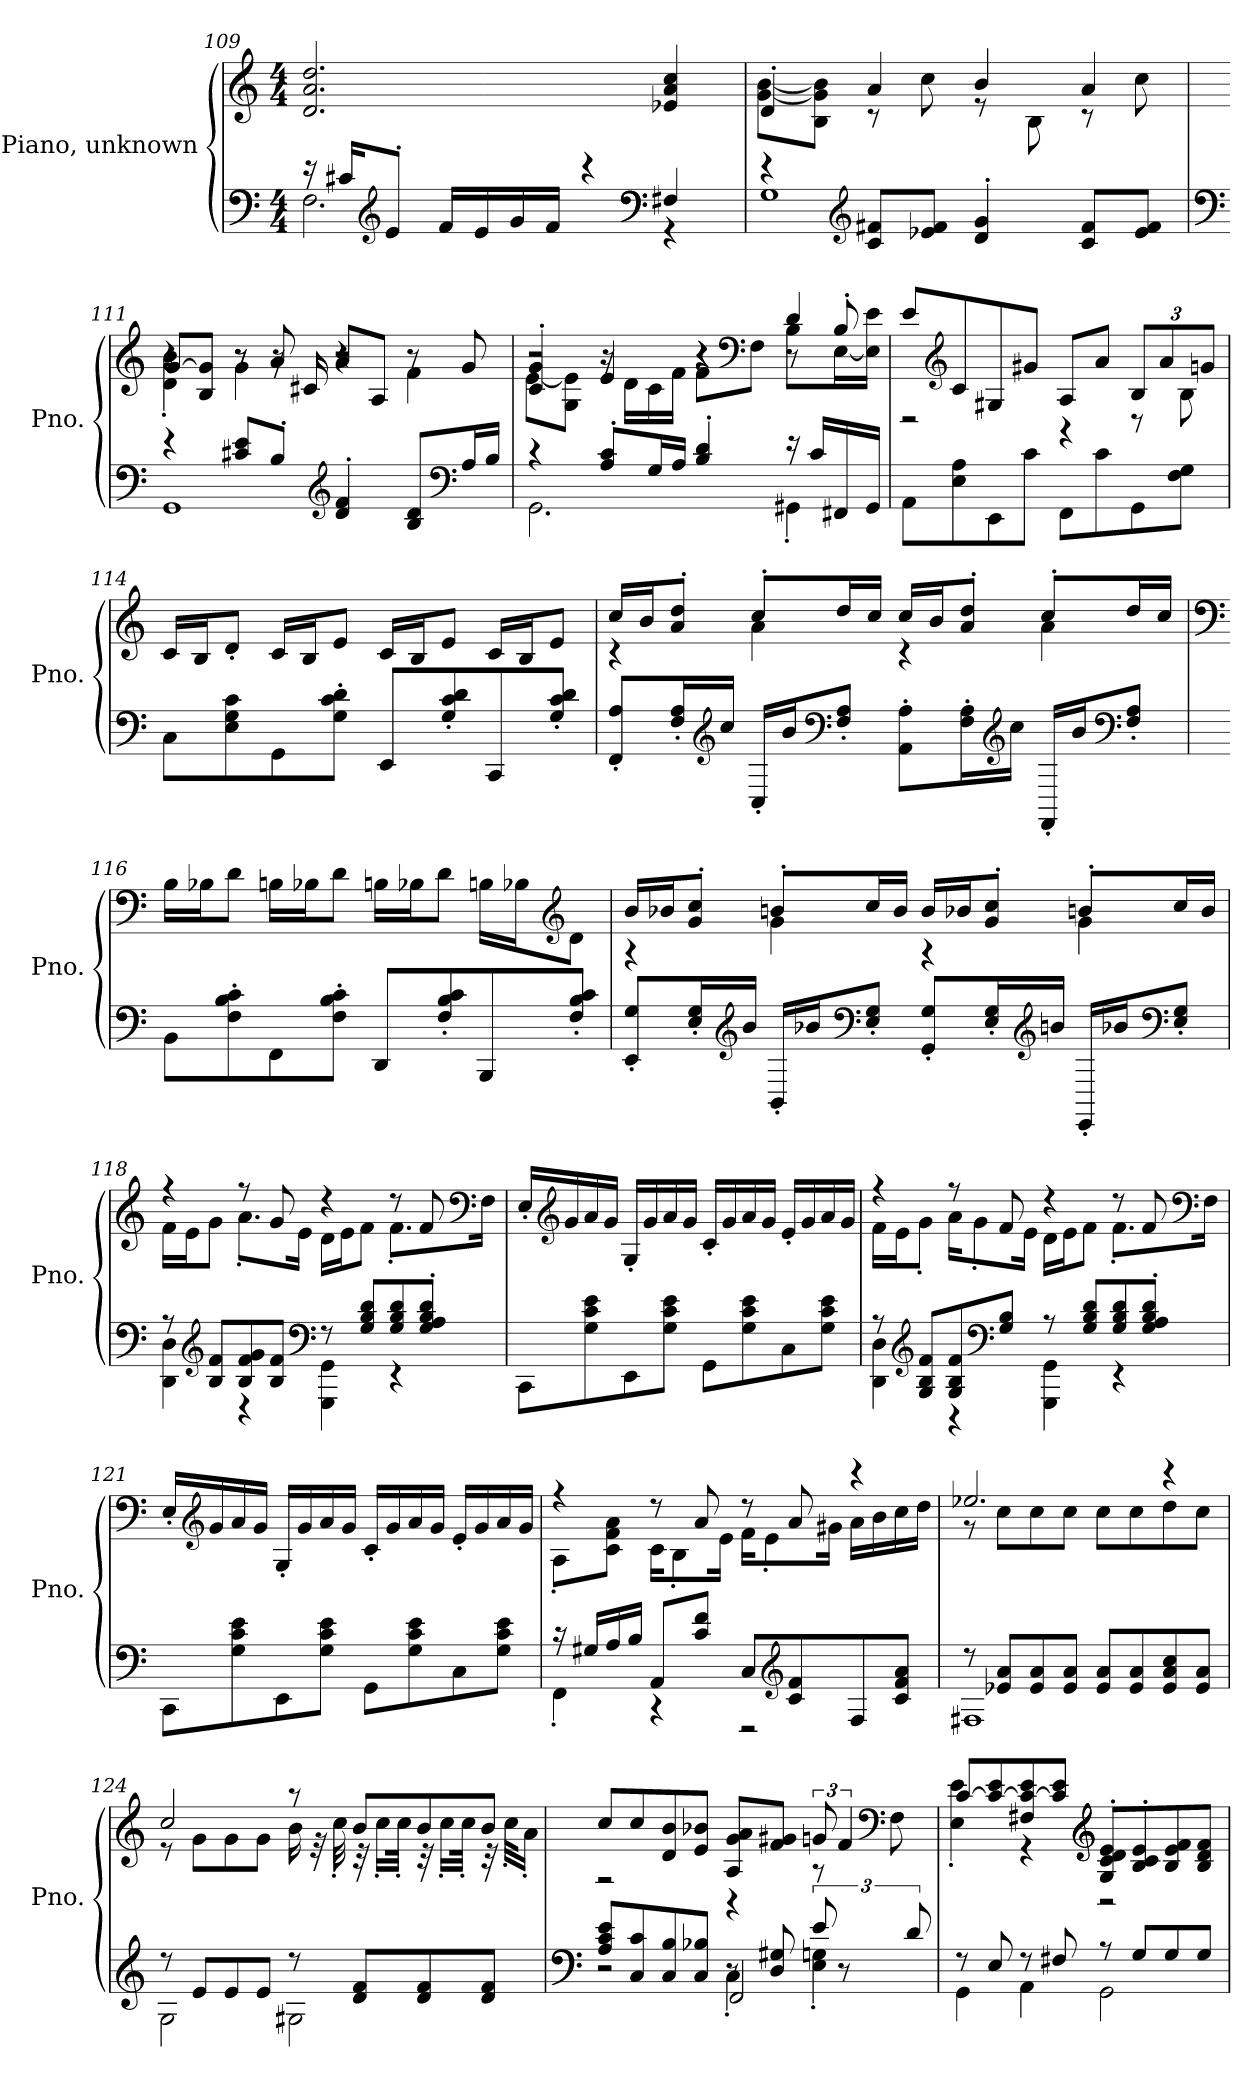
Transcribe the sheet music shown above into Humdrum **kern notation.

**kern	**kern
*part1	*part1
*staff2	*staff1
*I"Piano, unknown	*
*I'Pno.	*
*clefF4	*clefG2
*k[]	*k[]
*M4/4	*M4/4
=109	=109
*^	*
16r	2.F\	2.d/ 2.a/ 2.dd/
16c#X/KL	.	.
*clefG2	*	*
8e'/J	.	.
16f/LL	.	.
16e/	.	.
16g/	.	.
16f/JJ	.	.
4r	.	.
*clefF4	*	*
4F#X/	4r	4e-X/ 4a/ 4cc/
!!LO:LB:g=z
=110	=110	=110
*	*	*^
4r	1G	4d'/	[8g\ [8b\L
.	.	.	8B\ 8g\] 8b\]J
*clefG2	*	*	*
8c/ 8f#X/L	.	4a/	8r
8e-X/ 8f#/J	.	.	8cc\
4d/' 4g/'	.	4b/	8r
.	.	.	8B\
8c/ 8f#/L	.	4a/	8r
8e-/ 8f#/J	.	.	8cc\
*	*	*v	*v
=111	=111	=111
*clefF4	*	*
*	*	*^
*	*	*	*^
4r	1GG	4r	4d\' 4b\'	[8g/L
.	.	.	.	8B/ 8g/]J
8c#X/ 8e/L	.	8r	4g\	8r
8B'/J	.	8a/	.	16r
.	.	.	.	16c#X/
*clefG2	*	*	*	*
4d/' 4f/'	.	2r	4r	8a/L
.	.	.	.	8A/J
8B/ 8d/L	.	.	4f\	8r
*clefF4	*	*	*	*
16A/L	.	.	.	8g/
16B/JJ	.	.	.	.
!!LO:PB:g=z	!!	!!
=112	=112	=112	=112	=112
4r	2.GG\	4c/' 4g/'	[8e\L	2r
.	.	.	8G\ 8e\]J	.
8A/' 8c/'L	.	4e/	16r	.
.	.	.	16d\LL	.
16G/L	.	.	16c\	.
16A/JJ	.	.	16f\JJ	.
4B/' 4d/'	.	4r	8f\L	4r
*	*	*clefF4	*	*
.	.	.	8F\J	.
16r	4GG#X'\	4d/	8B\L	8r
16c/LL	.	.	.	.
16FF#X/	.	.	[16E\L	8B'/
16GG#/JJ	.	.	16E\] 16e\JJ	.
*v	*v	*	*	*
*	*	*v	*v
=113	=113	=113
8AA\L	8e/L	2r
*	*clefG2	*
8E\ 8A\	8c/	.
8EE\	8G#X/	.
8c\J	8g#X/J	.
8FF\L	8A/L	4r
8c\	8a/J	.
*	*Xbrackettup	*
8GG\	12B/L	8r
.	12a/	.
8F\ 8G\J	.	8B\
.	12gn/J	.
*	*v	*v
!!LO:LB:g=z
=114	=114
8C\L	16c/LL
.	16B/J
8E\ 8G\ 8c\	8d'/J
8GG\	16c/LL
.	16B/J
8G\' 8c\' 8d\'J	8e/J
8EE/L	16c/LL
.	16B/J
8G/' 8c/' 8d/'	8e/J
8CC/	16c/LL
.	16B/J
8G/' 8c/' 8d/'J	8e/J
=115	=115
*	*^
8FF/' 8A/'L	16cc/LL	4r
.	16b/J	.
16F/' 16A/'L	8a/' 8dd/'J	.
*clefG2	*	*
16cc/JJ	.	.
16C'/LL	8cc'/L	4a\
16b/J	.	.
*clefF4	*	*
8F/' 8A/'J	16dd/L	.
.	16cc/JJ	.
8AA\' 8A\'L	16cc/LL	4r
.	16b/J	.
16F\' 16A\'L	8a/' 8dd/'J	.
*clefG2	*	*
16cc\JJ	.	.
16FF'/LL	8cc'/L	4a\
16b/J	.	.
*clefF4	*	*
8F/' 8A/'J	16dd/L	.
.	16cc/JJ	.
*	*v	*v
!!LO:LB:g=z
=116	=116
*	*clefF4
8BB\L	16B\LL
.	16B-X\J
8F\' 8B\' 8c\'	8d\J
8FF\	16Bn\LL
.	16B-X\J
8F\' 8B\' 8c\'J	8d\J
8DD/L	16Bn\LL
.	16B-X\J
8F/' 8B/' 8c/'	8d\J
8BBB/	16Bn\LL
.	16B-X\J
*	*clefG2
8F/' 8B/' 8c/'J	8d\J
=117	=117
*	*^
8EE/' 8G/'L	16b/LL	4r
.	16b-X/J	.
16E/' 16G/'L	8g/' 8cc/'J	.
*clefG2	*	*
16b/JJ	.	.
16BB'/LL	8bn'/L	4g\
16b-X/J	.	.
*clefF4	*	*
8E/' 8G/'J	16cc/L	.
.	16b/JJ	.
8GG/' 8G/'L	16b/LL	4r
.	16b-X/J	.
16E/' 16G/'L	8g/' 8cc/'J	.
*clefG2	*	*
16bn/JJ	.	.
16EE'/LL	8bn'/L	4g\
16b-X/J	.	.
*clefF4	*	*
8E/' 8G/'J	16cc/L	.
.	16b/JJ	.
!!LO:LB:g=z	!!
=118	=118	=118
*^	*	*
8r	4DD\ 4D\	4r	16f\LL
.	.	.	16e\J
*clefG2	*	*	*
8B/ 8f/L	.	.	8g\J
8B/ 8f/ 8g/	4r	8r	8.a'\L
8B/ 8f/J	.	8g/	.
.	.	.	16e\Jk
*clefF4	*	*	*
8r	4GGG\ 4GG\	4r	16d\LL
.	.	.	16e\J
8G/ 8B/ 8d/L	.	.	8f\J
8G/ 8B/ 8d/	4r	8r	8.f'\L
8G/' 8A/' 8B/' 8d/'J	.	8f/	.
*	*	*clefF4	*
.	.	.	16F\Jk
*v	*v	*	*
*	*v	*v
=119	=119
8CC\L	16E'/LL
*	*clefG2
.	16g/
8G\ 8c\ 8e\	16a/
.	16g/JJ
8EE\	16G'/LL
.	16g/
8G\ 8c\ 8e\J	16a/
.	16g/JJ
8GG\L	16c'/LL
.	16g/
8G\ 8c\ 8e\	16a/
.	16g/JJ
8C\	16e'/LL
.	16g/
8G\ 8c\ 8e\J	16a/
.	16g/JJ
!!LO:LB:g=z
=120	=120
*^	*^
8r	4DD\ 4D\	4r	16f\LL
.	.	.	16e\J
*clefG2	*	*	*
8G/ 8B/ 8f/L	.	.	8g'\J
8G/ 8B/ 8f/	4r	8r	16a\KL
.	.	.	8g'\
*clefF4	*	*	*
8G/ 8B/J	.	8f/	.
.	.	.	16e\Jk
8r	4GGG\ 4GG\	4r	16d\LL
.	.	.	16e\J
8G/ 8B/ 8d/L	.	.	8f\J
8G/ 8B/ 8d/	4r	8r	8.f'\L
8G/' 8A/' 8B/' 8d/'J	.	8f/	.
*	*	*clefF4	*
.	.	.	16F\Jk
*v	*v	*	*
*	*v	*v
=121	=121
8CC\L	16E'/LL
*	*clefG2
.	16g/
8G\ 8c\ 8e\	16a/
.	16g/JJ
8EE\	16G'/LL
.	16g/
8G\ 8c\ 8e\J	16a/
.	16g/JJ
8GG\L	16c'/LL
.	16g/
8G\ 8c\ 8e\	16a/
.	16g/JJ
8C\	16e'/LL
.	16g/
8G\ 8c\ 8e\J	16a/
.	16g/JJ
!!LO:LB:g=z
=122	=122
*^	*^
16r	4FF'\	4r	8A'\L
16G#X/LL	.	.	.
16A/	.	.	8c\ 8f\ 8a\J
16B/JJ	.	.	.
8AA/L	4r	8r	16c\KL
.	.	.	8B'\
8c/ 8f/J	.	8a/	.
.	.	.	16e\Jk
8C/L	2r	8r	16f\KL
.	.	.	8e'\
*clefG2	*	*	*
8c/ 8f/	.	8a/	.
.	.	.	16g#X\Jk
8F/	.	4r	16a\LL
.	.	.	16b\
8c/ 8f/ 8a/J	.	.	16cc\
.	.	.	16dd\JJ
=123	=123	=123	=123
8r	1F#X	2.ee-X/	8r
8e-X/ 8a/L	.	.	8cc\L
8e-/ 8a/	.	.	8cc\
8e-/ 8a/J	.	.	8cc\J
8e-/ 8a/L	.	.	8cc\L
8e-/ 8a/	.	.	8cc\
8e-/ 8a/ 8cc/	.	4r	8dd\
8e-/ 8a/J	.	.	8cc\J
=124	=124	=124	=124
8r	2G\	2cc/	8r
8e/L	.	.	8g\L
8e/	.	.	8g\
8e/J	.	.	8g\J
8r	2G#X\	8r	16b\
.	.	.	32r
.	.	.	32cc'\
8d/ 8f/L	.	8b/L	32r
.	.	.	16cc'\LL
.	.	.	32cc'\JJk
8d/ 8f/	.	8b/	32r
.	.	.	16cc'\LL
.	.	.	32cc'\JJk
8d/ 8f/J	.	8b/J	32r
.	.	.	32cc'\KLL
.	.	.	16a'\JJ
*v	*v	*	*
!!LO:PB:g=z	!!
=125	=125	=125
*clefF4	*	*
*^	*	*
*	*^	*	*
8A/ 8c/ 8e/L	2r	2r	8cc/L	2r
8C/ 8c/	.	.	8cc/	.
8C/ 8B/	.	.	8d/ 8b/	.
8C/ 8B-X/J	.	.	8e/ 8b-X/J	.
8r	4C'\	2FF/	8A/ 8g/ 8a/L	4r
8D/ 8G#X/	.	.	8f/ 8g#X/J	.
*	*	*	*brackettup	*
12e/	4E\' 4Gn\'	.	12gn/	8r
12r	.	.	6f/	.
*	*	*	*clefF4	*
.	.	.	.	8F\
12d/	.	.	.	.
*	*v	*v	*	*
=126	=126	=126	=126
8r	4GG\	[8c/L	4E\' 4e\'
8E/	.	8c/_ 8e/	.
8r	4AA\	8F#X/ 8c/_ 8e/	4r
8F#X/	.	8c/] 8e/J	.
*	*	*clefG2	*
8r	2GG\	8G/' 8c/' 8d/' 8e/'L	2r
8G/L	.	8B/' 8c/' 8e/'	.
8G/	.	8B/ 8e/ 8f/	.
8G/J	.	8B/ 8d/ 8f/J	.
*v	*v	*	*
*	*v	*v
=	=
*-	*-
